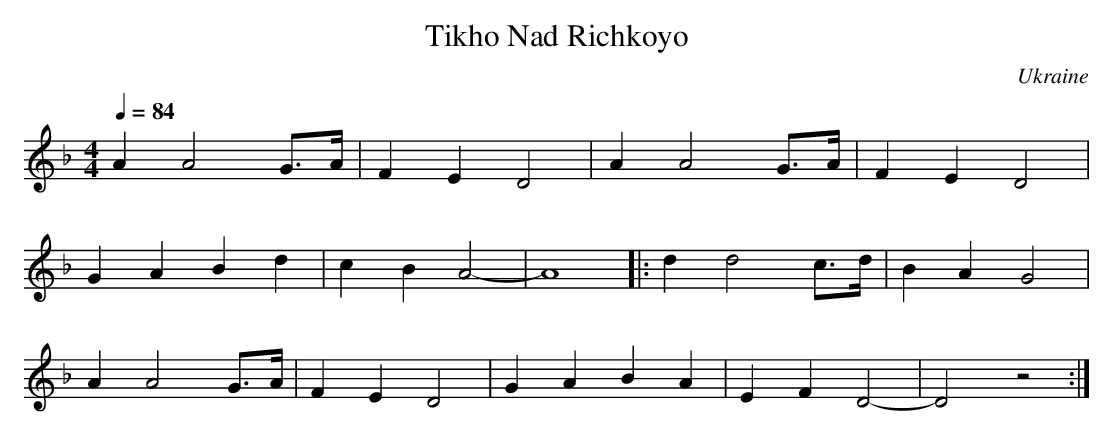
X:1
T: Tikho Nad Richkoyo
O: Ukraine
M: 4/4
L: 1/8
K: Dm
Q: 1/4=84
A2A4 G3/2A/|F2E2D4|A2A4 G3/2A/|F2E2D4|
G2A2B2d2|c2B2A4-|A8|:d2d4 c3/2d/|B2A2G4|
A2A4 G3/2A/|F2E2D4|G2A2B2A2|E2F2D4-|D4z4:|
